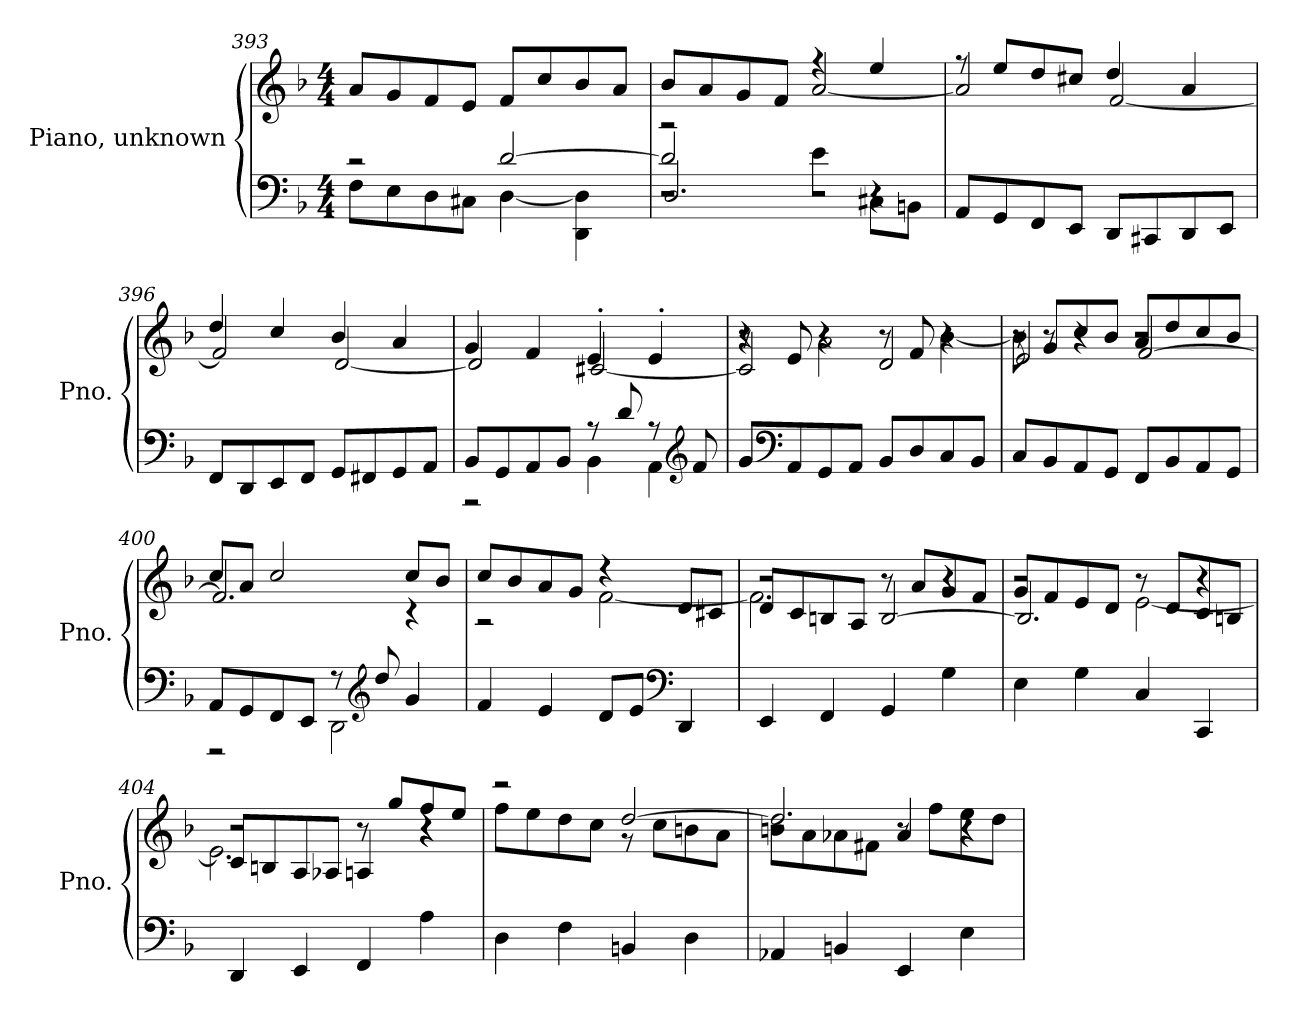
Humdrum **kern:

**kern	**kern
*part1	*part1
*staff2	*staff1
*I"Piano, unknown	*
*I'Pno.	*
*clefF4	*clefG2
*k[b-]	*k[b-]
*M4/4	*M4/4
=393	=393
*^	*
2r	8F\L	8a/L
.	8E\	8g/
.	8D\	8f/
.	8C#X\J	8e/J
[2d/	[4D\	8f/L
.	.	8cc/
.	4DD\ 4D\]	8b-/
.	.	8a/J
!!LO:LB:g=z
=394	=394	=394
*	*^	*^
2d/]	2r	2.D/	8b-/L	2r
.	.	.	8a/	.
.	.	.	8g/	.
.	.	.	8f/J	.
2r	4e\	.	4r	[2a/
.	8C#X\L	4r	4ee/	.
.	8BBn\J	.	.	.
*v	*v	*v	*	*
=395	=395	=395
8AA/L	8r	2a/]
8GG/	8ee/L	.
8FF/	8dd/	.
8EE/J	8cc#X/J	.
8DD/L	4dd/	[2f/
8CC#X/	.	.
8DD/	4a/	.
8EE/J	.	.
=396	=396	=396
8FF/L	4dd/	2f/]
8DD/	.	.
8EE/	4cc/	.
8FF/J	.	.
8GG/L	4b-/	[2d/
8FF#X/	.	.
8GG/	4a/	.
8AA/J	.	.
=397	=397	=397
*^	*	*
8BB-/L	2r	4g/	2d/]
8GG/	.	.	.
8AA/	.	4f/	.
8BB-/J	.	.	.
8r	4BB-\	4e'/	[2c#X/
8d/	.	.	.
8r	4AA\	4e'/	.
*clefG2	*	*	*
8f/	.	.	.
*v	*v	*	*
!!LO:LB:g=z
=398	=398	=398
*	*	*^
8g/L	8r	4r	2c#/]
*clefF4	*	*	*
8AA/	8e/	.	.
8GG/	4r	2a\	.
8AA/J	.	.	.
8BB-/L	8r	.	2d/
8D/	8f/	.	.
8C/	4r	[4b-\	.
8BB-/J	.	.	.
=399	=399	=399	=399
8C/L	8r	8b-\]	2e/
8BB-/	8g/L	8r	.
8AA/	8cc/	4r	.
8GG/J	8b-/J	.	.
8FF/L	8a/L	2r	[2f/
8BB-/	8dd/	.	.
8AA/	8cc/	.	.
8GG/J	8b-/J	.	.
*	*	*v	*v
=400	=400	=400
*^	*	*
8AA/L	2r	8cc/L	2.f/]
8GG/	.	8a/J	.
8FF/	.	2cc/	.
8EE/J	.	.	.
8r	2DD\	.	.
*clefG2	*	*	*
8dd/	.	.	.
4g/	.	8cc/L	4r
.	.	8b-/J	.
*v	*v	*	*
=401	=401	=401
4f/	8cc/L	2r
.	8b-/	.
4e/	8a/	.
.	8g/J	.
8d/L	4r	[2f\
8e/J	.	.
*clefF4	*	*
4DD/	8d/L	.
.	8c#X/J	.
!!LO:PB:g=z
=402	=402	=402
*	*	*^
4EE/	8d/L	2.f\]	2r
.	8c/	.	.
4FF/	8Bn/	.	.
.	8A/J	.	.
4GG/	8r	.	[2B/
.	8a/L	.	.
4G\	8g/	4r	.
.	8f/J	.	.
=403	=403	=403	=403
4E\	8g/L	2r	2.B/]
.	8f/	.	.
4G\	8e/	.	.
.	8d/J	.	.
4C/	8r	[2e\	.
.	8d/L	.	.
4CC/	8c/	.	4r
.	8Bn/J	.	.
=404	=404	=404	=404
4DD/	8c/L	2.e\]	2r
.	8Bn/	.	.
4EE/	8A/	.	.
.	8A-X/J	.	.
4FF/	8r	.	4An/
.	8gg/L	.	.
4A\	8ff/	4r	4r
.	8ee/J	.	.
*	*	*v	*v
=405	=405	=405
4D\	2r	8ff\L
.	.	8ee\
4F\	.	8dd\
.	.	8cc\J
4BBn/	[2dd/	8r
.	.	8cc\L
4D\	.	8bn\
.	.	8a\J
!!LO:LB:g=z
=406	=406	=406
*	*	*^
4AA-X/	2.dd/]	8bn\L	2r
.	.	8a\	.
4BBn/	.	8a-X\	.
.	.	8f#X\J	.
4EE/	.	8r	4a-/
.	.	8ff\L	.
4E\	4r	8ee\	4r
.	.	8dd\J	.
*	*v	*v	*v
=	=
*-	*-
